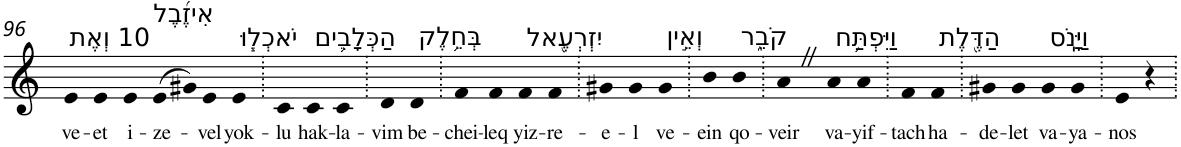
**kern	**text
*part1	*part1
*staff1	*staff1
*I"Piano	*
*I'Pno	*
!!LO:PB:g=z
*clefG2	*
*k[]	*
=96	=96
!LO:TX:a:t=10 וְאֶת	!
!	!LO:LY:b
4e	ve-
!	!LO:LY:b
4e	-et
!LO:TX:a:t=אִיזֶ֜בֶל	!
!	!LO:LY:b
4e	i-
!	!LO:LY:b
(>8e	-ze-
8g#X)	.
!	!LO:LY:b
4e	-vel
!LO:TX:a:t=יֹאכְל֧וּ	!
!	!LO:LY:b
4e	yok-
=97.	=97.
!	!LO:LY:b
4c	-lu
!LO:TX:a:t=הַכְּלָבִ֛ים	!
!	!LO:LY:b
4c	hak-
!	!LO:LY:b
4c	-la-
=98.	=98.
!	!LO:LY:b
4d	-vim
!LO:TX:a:t=בְּחֵ֥לֶק	!
!	!LO:LY:b
4d	be-
=99.	=99.
!	!LO:LY:b
4f	-chei-
!	!LO:LY:b
4f	-leq
!LO:TX:a:t=יִזְרְעֶ֖אל	!
!	!LO:LY:b
4f	yiz-
!	!LO:LY:b
4f	-re-
=100.	=100.
!	!LO:LY:b
4g#X	-e-
!	!LO:LY:b
4g#	-l
!LO:TX:a:t=וְאֵ֣ין	!
!	!LO:LY:b
4g#	ve-
=101.	=101.
!	!LO:LY:b
4b	-ein
!LO:TX:a:t=קֹבֵ֑ר	!
!	!LO:LY:b
4b	qo-
=102.	=102.
!	!LO:LY:b
4aZ	-veir
!LO:TX:a:t=וַיִּפְתַּ֥ח	!
!	!LO:LY:b
4a	va-
!	!LO:LY:b
4a	-yif-
=103.	=103.
!	!LO:LY:b
4f	-tach
!LO:TX:a:t=הַדֶּ֖לֶת	!
!	!LO:LY:b
4f	ha-
=104.	=104.
!	!LO:LY:b
4g#X	-de-
!	!LO:LY:b
4g#	-let
!LO:TX:a:t=וַיָּנֹֽס	!
!	!LO:LY:b
4g#	va-
!	!LO:LY:b
4g#	-ya-
=105.	=105.
!	!LO:LY:b
4e	-nos
4r	.
=.	=.
*-	*-
